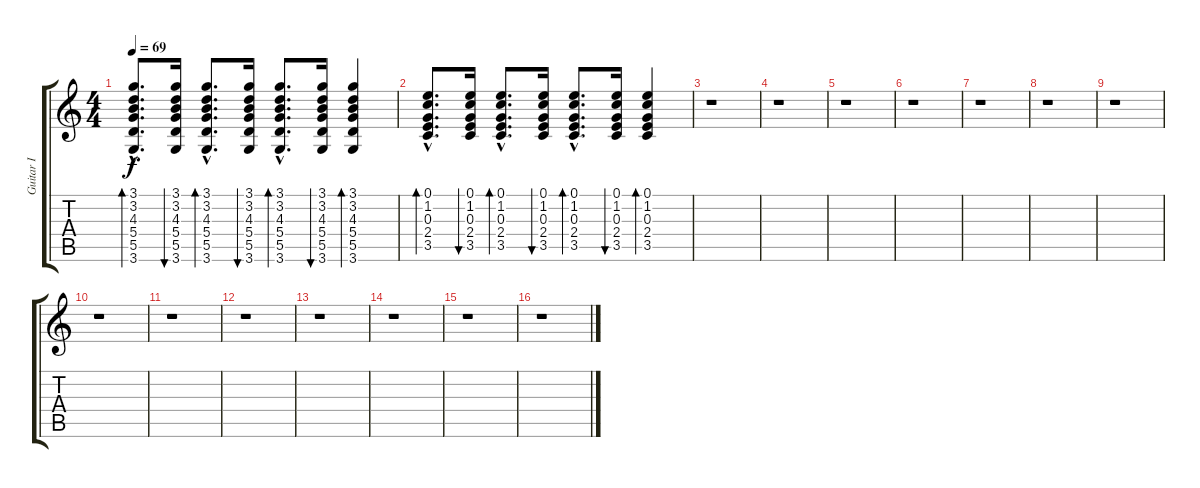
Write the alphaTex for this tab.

\track ("Guitar I" "Guitar I") {instrument acousticguitarsteel}
\staff {score tabs}
\tuning (E4 B3 G3 D3 A2 E2) {hide}
\ts (4 4)
\tempo 69
\clef g2
\ks c
(3.1{hac} 3.2{hac} 4.3{hac} 5.4{hac} 5.5{hac} 3.6{hac}).8{d bd 30 dy f} (3.1 3.2 4.3 5.4 5.5 3.6).16{bu 30} (3.1{hac} 3.2{hac} 4.3{hac} 5.4{hac} 5.5{hac} 3.6{hac}).8{d bd 30} (3.1 3.2 4.3 5.4 5.5 3.6).16{bu 30} (3.1{hac} 3.2{hac} 4.3{hac} 5.4{hac} 5.5{hac} 3.6{hac}).8{d bd 30} (3.1 3.2 4.3 5.4 5.5 3.6).16{bu 30} (3.1 3.2 4.3 5.4 5.5 3.6).4{bd 30} |
(0.1{hac} 1.2{hac} 0.3{hac} 2.4{hac} 3.5{hac}).8{d bd 30} (0.1 1.2 0.3 2.4 3.5).16{bu 30} (0.1{hac} 1.2{hac} 0.3{hac} 2.4{hac} 3.5{hac}).8{d bd 30} (0.1 1.2 0.3 2.4 3.5).16{bu 30} (0.1{hac} 1.2{hac} 0.3{hac} 2.4{hac} 3.5{hac}).8{d bd 30} (0.1 1.2 0.3 2.4 3.5).16{bu 30} (0.1 1.2 0.3 2.4 3.5).4{bd 30} |
r.1 |
r.1 |
r.1 |
r.1 |
r.1 |
r.1 |
r.1 |
r.1 |
r.1 |
r.1 |
r.1 |
r.1 |
r.1 |
r.1
